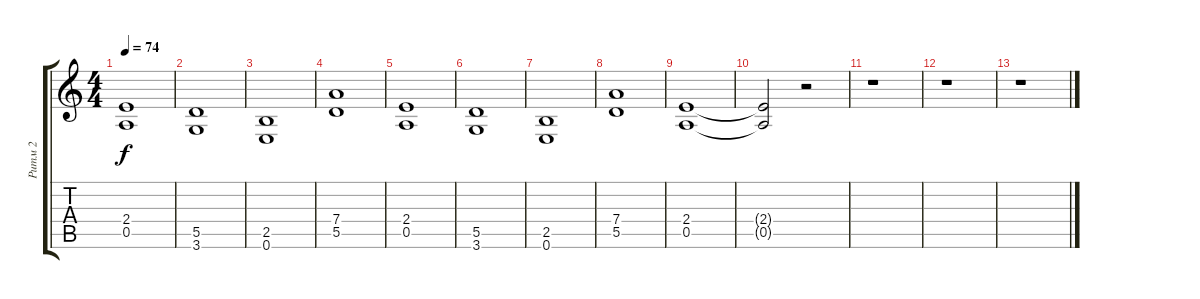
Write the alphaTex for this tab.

\track ("Ритм 2" "Ритм 2") {instrument distortionguitar}
\staff {score tabs}
\tuning (E4 B3 G3 D3 A2 E2) {hide}
\ts (4 4)
\tempo 74
\clef g2
\ks c
(2.4 0.5).1{dy f} |
(5.5 3.6).1 |
(2.5 0.6).1 |
(7.4 5.5).1 |
(2.4 0.5).1 |
(5.5 3.6).1 |
(2.5 0.6).1 |
(7.4 5.5).1 |
(2.4 0.5).1 |
(2.4{t} 0.5{t}).2 r.2 |
r.1 |
r.1 |
r.1
